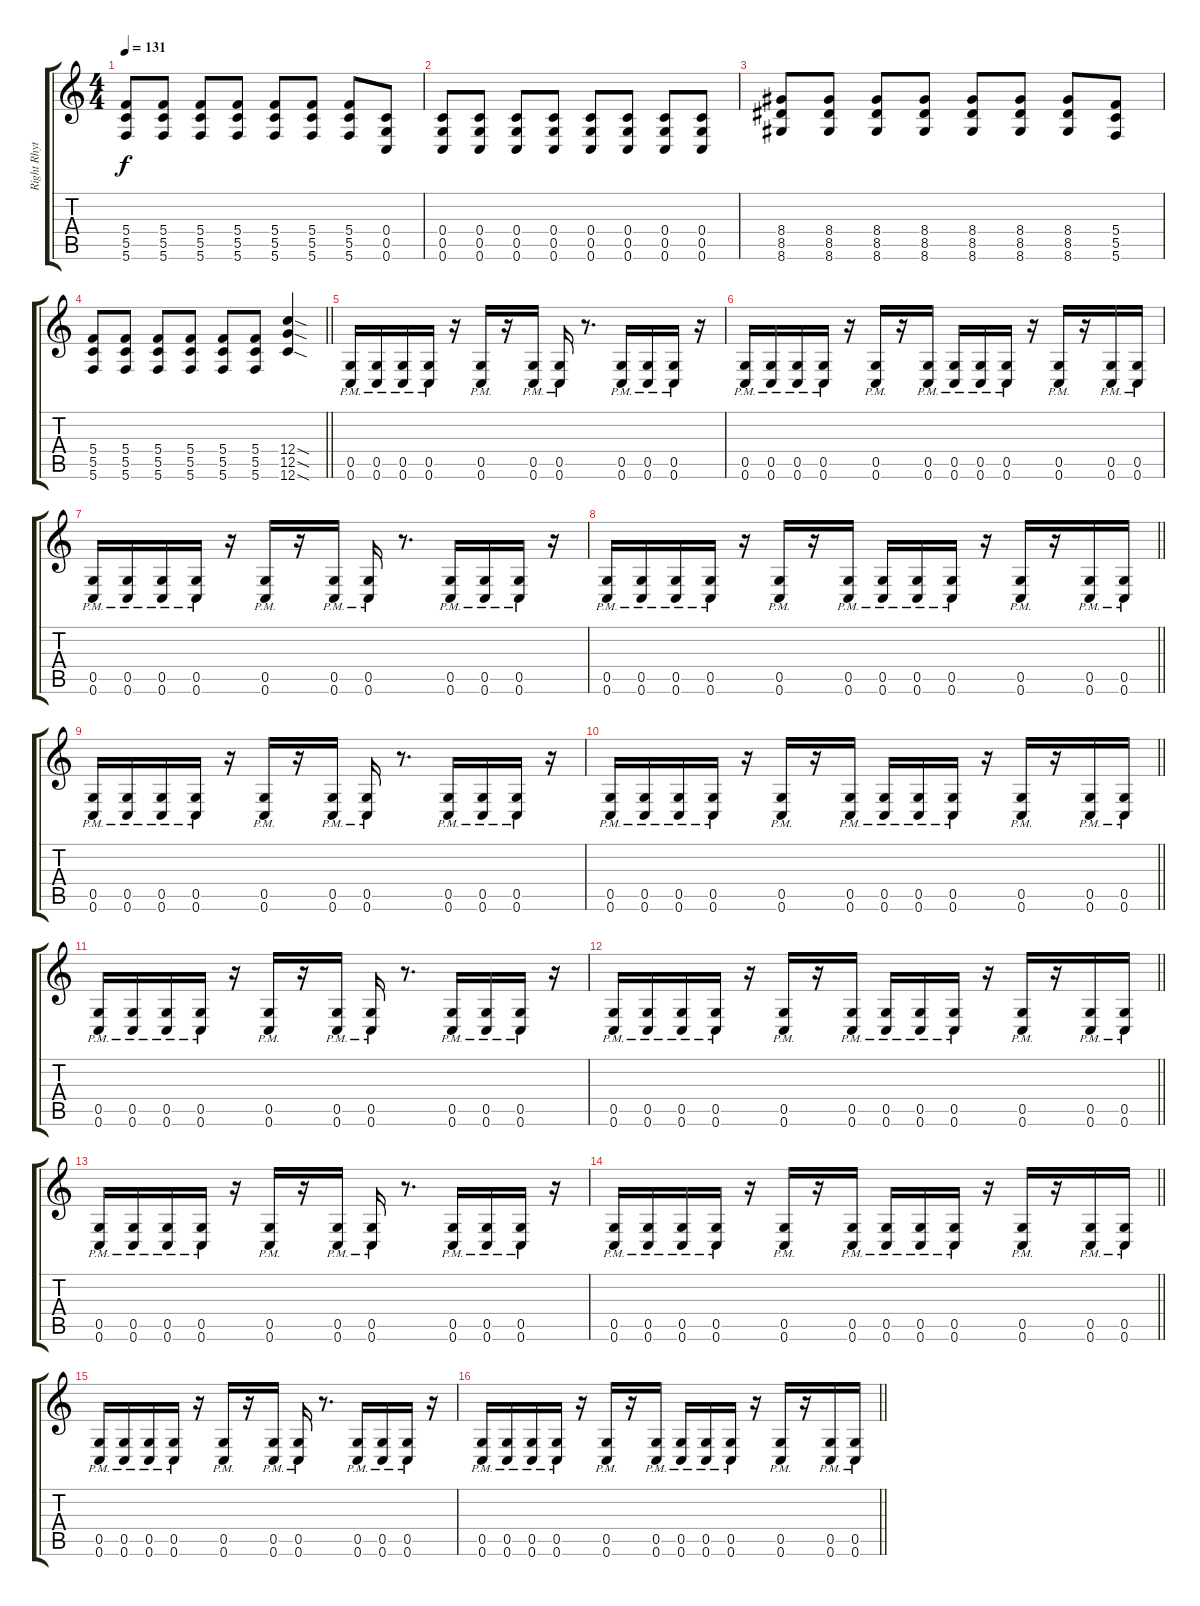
\track ("Right Rhythm" "Right Rhyt") {instrument distortionguitar}
\staff {score tabs}
\tuning (D4 A3 F3 C3 G2 C2) {hide}
\ts (4 4)
\section ("" "")
\tempo 131
\clef g2
\ks c
(5.4 5.5 5.6).8{dy f} (5.4 5.5 5.6).8 (5.4 5.5 5.6).8 (5.4 5.5 5.6).8 (5.4 5.5 5.6).8 (5.4 5.5 5.6).8 (5.4 5.5 5.6).8 (0.4 0.5 0.6).8 |
(0.4 0.5 0.6).8 (0.4 0.5 0.6).8 (0.4 0.5 0.6).8 (0.4 0.5 0.6).8 (0.4 0.5 0.6).8 (0.4 0.5 0.6).8 (0.4 0.5 0.6).8 (0.4 0.5 0.6).8 |
(8.4 8.5 8.6).8 (8.4 8.5 8.6).8 (8.4 8.5 8.6).8 (8.4 8.5 8.6).8 (8.4 8.5 8.6).8 (8.4 8.5 8.6).8 (8.4 8.5 8.6).8 (5.4 5.5 5.6).8 |
\barLineRight lightlight
(5.4 5.5 5.6).8 (5.4 5.5 5.6).8 (5.4 5.5 5.6).8 (5.4 5.5 5.6).8 (5.4 5.5 5.6).8 (5.4 5.5 5.6).8 (12.4{sod} 12.5{sod} 12.6{sod}).4 |
\section ("" "")
(0.5{pm} 0.6{pm}).16 (0.5{pm} 0.6{pm}).16 (0.5{pm} 0.6{pm}).16 (0.5{pm} 0.6{pm}).16 r.16 (0.5{pm} 0.6{pm}).16 r.16 (0.5{pm} 0.6{pm}).16 (0.5{pm} 0.6{pm}).16 r.8{d} (0.5{pm} 0.6{pm}).16 (0.5{pm} 0.6{pm}).16 (0.5{pm} 0.6{pm}).16 r.16 |
(0.5{pm} 0.6{pm}).16 (0.5{pm} 0.6{pm}).16 (0.5{pm} 0.6{pm}).16 (0.5{pm} 0.6{pm}).16 r.16 (0.5{pm} 0.6{pm}).16 r.16 (0.5{pm} 0.6{pm}).16 (0.5{pm} 0.6{pm}).16 (0.5{pm} 0.6{pm}).16 (0.5{pm} 0.6{pm}).16 r.16 (0.5{pm} 0.6{pm}).16 r.16 (0.5{pm} 0.6{pm}).16 (0.5{pm} 0.6{pm}).16 |
(0.5{pm} 0.6{pm}).16 (0.5{pm} 0.6{pm}).16 (0.5{pm} 0.6{pm}).16 (0.5{pm} 0.6{pm}).16 r.16 (0.5{pm} 0.6{pm}).16 r.16 (0.5{pm} 0.6{pm}).16 (0.5{pm} 0.6{pm}).16 r.8{d} (0.5{pm} 0.6{pm}).16 (0.5{pm} 0.6{pm}).16 (0.5{pm} 0.6{pm}).16 r.16 |
\barLineRight lightlight
(0.5{pm} 0.6{pm}).16 (0.5{pm} 0.6{pm}).16 (0.5{pm} 0.6{pm}).16 (0.5{pm} 0.6{pm}).16 r.16 (0.5{pm} 0.6{pm}).16 r.16 (0.5{pm} 0.6{pm}).16 (0.5{pm} 0.6{pm}).16 (0.5{pm} 0.6{pm}).16 (0.5{pm} 0.6{pm}).16 r.16 (0.5{pm} 0.6{pm}).16 r.16 (0.5{pm} 0.6{pm}).16 (0.5{pm} 0.6{pm}).16 |
\section ("" "")
(0.5{pm} 0.6{pm}).16 (0.5{pm} 0.6{pm}).16 (0.5{pm} 0.6{pm}).16 (0.5{pm} 0.6{pm}).16 r.16 (0.5{pm} 0.6{pm}).16 r.16 (0.5{pm} 0.6{pm}).16 (0.5{pm} 0.6{pm}).16 r.8{d} (0.5{pm} 0.6{pm}).16 (0.5{pm} 0.6{pm}).16 (0.5{pm} 0.6{pm}).16 r.16 |
\barLineRight lightlight
(0.5{pm} 0.6{pm}).16 (0.5{pm} 0.6{pm}).16 (0.5{pm} 0.6{pm}).16 (0.5{pm} 0.6{pm}).16 r.16 (0.5{pm} 0.6{pm}).16 r.16 (0.5{pm} 0.6{pm}).16 (0.5{pm} 0.6{pm}).16 (0.5{pm} 0.6{pm}).16 (0.5{pm} 0.6{pm}).16 r.16 (0.5{pm} 0.6{pm}).16 r.16 (0.5{pm} 0.6{pm}).16 (0.5{pm} 0.6{pm}).16 |
(0.5{pm} 0.6{pm}).16 (0.5{pm} 0.6{pm}).16 (0.5{pm} 0.6{pm}).16 (0.5{pm} 0.6{pm}).16 r.16 (0.5{pm} 0.6{pm}).16 r.16 (0.5{pm} 0.6{pm}).16 (0.5{pm} 0.6{pm}).16 r.8{d} (0.5{pm} 0.6{pm}).16 (0.5{pm} 0.6{pm}).16 (0.5{pm} 0.6{pm}).16 r.16 |
\barLineRight lightlight
(0.5{pm} 0.6{pm}).16 (0.5{pm} 0.6{pm}).16 (0.5{pm} 0.6{pm}).16 (0.5{pm} 0.6{pm}).16 r.16 (0.5{pm} 0.6{pm}).16 r.16 (0.5{pm} 0.6{pm}).16 (0.5{pm} 0.6{pm}).16 (0.5{pm} 0.6{pm}).16 (0.5{pm} 0.6{pm}).16 r.16 (0.5{pm} 0.6{pm}).16 r.16 (0.5{pm} 0.6{pm}).16 (0.5{pm} 0.6{pm}).16 |
(0.5{pm} 0.6{pm}).16 (0.5{pm} 0.6{pm}).16 (0.5{pm} 0.6{pm}).16 (0.5{pm} 0.6{pm}).16 r.16 (0.5{pm} 0.6{pm}).16 r.16 (0.5{pm} 0.6{pm}).16 (0.5{pm} 0.6{pm}).16 r.8{d} (0.5{pm} 0.6{pm}).16 (0.5{pm} 0.6{pm}).16 (0.5{pm} 0.6{pm}).16 r.16 |
\barLineRight lightlight
(0.5{pm} 0.6{pm}).16 (0.5{pm} 0.6{pm}).16 (0.5{pm} 0.6{pm}).16 (0.5{pm} 0.6{pm}).16 r.16 (0.5{pm} 0.6{pm}).16 r.16 (0.5{pm} 0.6{pm}).16 (0.5{pm} 0.6{pm}).16 (0.5{pm} 0.6{pm}).16 (0.5{pm} 0.6{pm}).16 r.16 (0.5{pm} 0.6{pm}).16 r.16 (0.5{pm} 0.6{pm}).16 (0.5{pm} 0.6{pm}).16 |
(0.5{pm} 0.6{pm}).16 (0.5{pm} 0.6{pm}).16 (0.5{pm} 0.6{pm}).16 (0.5{pm} 0.6{pm}).16 r.16 (0.5{pm} 0.6{pm}).16 r.16 (0.5{pm} 0.6{pm}).16 (0.5{pm} 0.6{pm}).16 r.8{d} (0.5{pm} 0.6{pm}).16 (0.5{pm} 0.6{pm}).16 (0.5{pm} 0.6{pm}).16 r.16 |
\barLineRight lightlight
(0.5{pm} 0.6{pm}).16 (0.5{pm} 0.6{pm}).16 (0.5{pm} 0.6{pm}).16 (0.5{pm} 0.6{pm}).16 r.16 (0.5{pm} 0.6{pm}).16 r.16 (0.5{pm} 0.6{pm}).16 (0.5{pm} 0.6{pm}).16 (0.5{pm} 0.6{pm}).16 (0.5{pm} 0.6{pm}).16 r.16 (0.5{pm} 0.6{pm}).16 r.16 (0.5{pm} 0.6{pm}).16 (0.5{pm} 0.6{pm}).16
